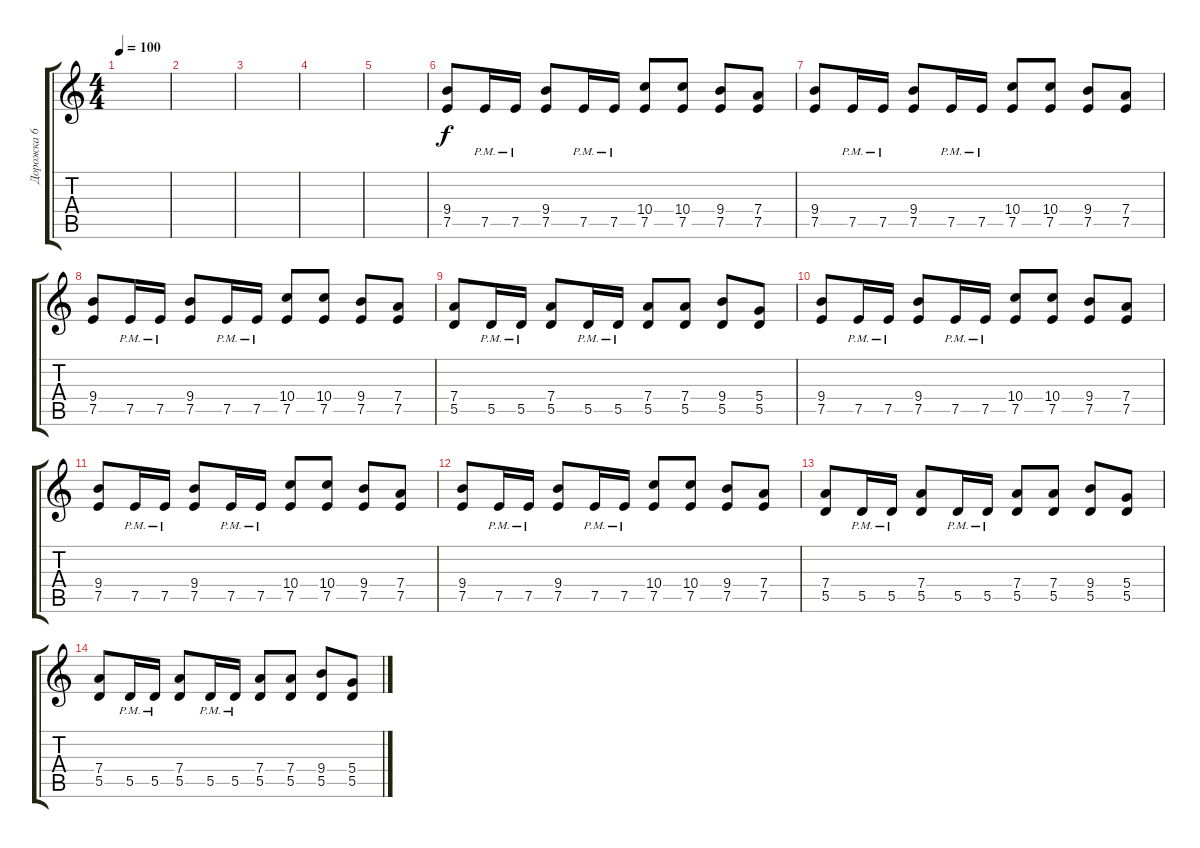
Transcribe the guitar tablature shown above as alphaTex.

\track ("Дорожка 6" "Дорожка 6") {instrument distortionguitar}
\staff {score tabs}
\tuning (E4 B3 G3 D3 A2 E2) {hide}
\ts (4 4)
\tempo 100
\clef g2
\ks c
|
|
|
|
|
(9.4 7.5).8{volume 13} 7.5{pm}.16 7.5{pm}.16 (9.4 7.5).8 7.5{pm}.16 7.5{pm}.16 (10.4 7.5).8 (10.4 7.5).8 (9.4 7.5).8 (7.4 7.5).8 |
(9.4 7.5).8 7.5{pm}.16 7.5{pm}.16 (9.4 7.5).8 7.5{pm}.16 7.5{pm}.16 (10.4 7.5).8 (10.4 7.5).8 (9.4 7.5).8 (7.4 7.5).8 |
(9.4 7.5).8 7.5{pm}.16 7.5{pm}.16 (9.4 7.5).8 7.5{pm}.16 7.5{pm}.16 (10.4 7.5).8 (10.4 7.5).8 (9.4 7.5).8 (7.4 7.5).8 |
(7.4 5.5).8 5.5{pm}.16 5.5{pm}.16 (7.4 5.5).8 5.5{pm}.16 5.5{pm}.16 (7.4 5.5).8 (7.4 5.5).8 (9.4 5.5).8 (5.4 5.5).8 |
(9.4 7.5).8{volume 12} 7.5{pm}.16 7.5{pm}.16 (9.4 7.5).8 7.5{pm}.16 7.5{pm}.16 (10.4 7.5).8 (10.4 7.5).8 (9.4 7.5).8 (7.4 7.5).8 |
(9.4 7.5).8{volume 10} 7.5{pm}.16 7.5{pm}.16 (9.4 7.5).8 7.5{pm}.16 7.5{pm}.16 (10.4 7.5).8 (10.4 7.5).8 (9.4 7.5).8 (7.4 7.5).8 |
(9.4 7.5).8{volume 9} 7.5{pm}.16 7.5{pm}.16 (9.4 7.5).8 7.5{pm}.16 7.5{pm}.16 (10.4 7.5).8 (10.4 7.5).8 (9.4 7.5).8 (7.4 7.5).8 |
(7.4 5.5).8{volume 6} 5.5{pm}.16 5.5{pm}.16 (7.4 5.5).8 5.5{pm}.16 5.5{pm}.16 (7.4 5.5).8{volume 3} (7.4 5.5).8 (9.4 5.5).8 (5.4 5.5).8 |
(7.4 5.5).8{volume 3} 5.5{pm}.16 5.5{pm}.16 (7.4 5.5).8 5.5{pm}.16 5.5{pm}.16 (7.4 5.5).8 (7.4 5.5).8 (9.4 5.5).8 (5.4 5.5).8
